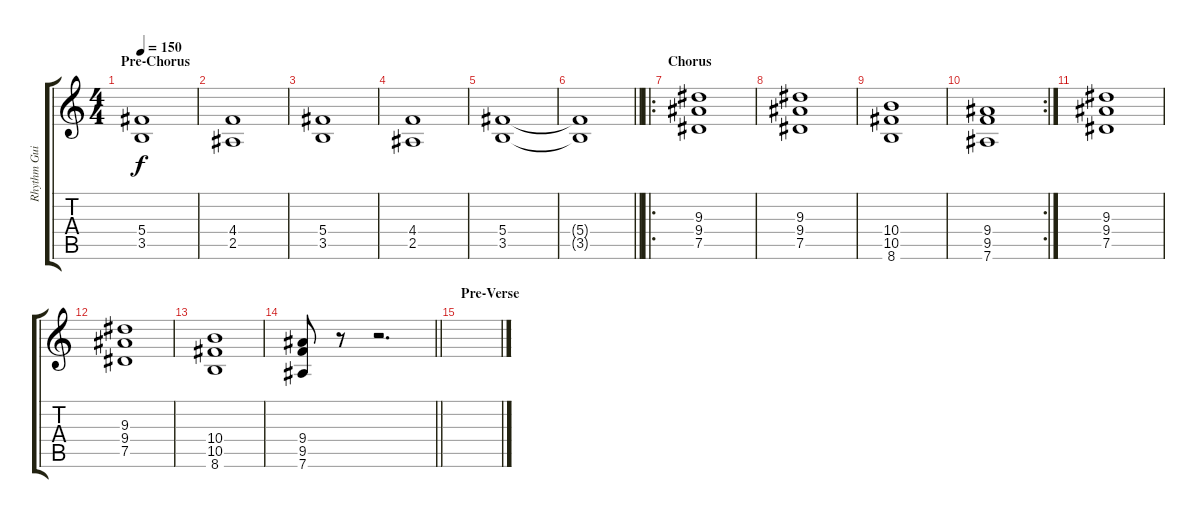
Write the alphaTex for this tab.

\track ("Rhythm Guitar" "Rhythm Gui") {instrument distortionguitar}
\staff {score tabs}
\tuning (Eb4 Bb3 Gb3 Db3 Ab2 Eb2) {hide}
\ts (4 4)
\section ("" "Pre-Chorus")
\tempo 150
\clef g2
\ks c
(5.4 3.5).1{dy f} |
(4.4 2.5).1 |
(5.4 3.5).1 |
(4.4 2.5).1 |
(5.4 3.5).1 |
\barLineRight lightlight
(5.4{t} 3.5{t}).1 |
\ro
\section ("" "Chorus")
(9.3 9.4 7.5).1 |
(9.3 9.4 7.5).1 |
(10.4 10.5 8.6).1 |
\rc 2
(9.4 9.5 7.6).1 |
(9.3 9.4 7.5).1 |
(9.3 9.4 7.5).1 |
(10.4 10.5 8.6).1 |
\barLineRight lightlight
(9.4 9.5 7.6).8 r.8 r.2{d} |
\section ("" "Pre-Verse")
